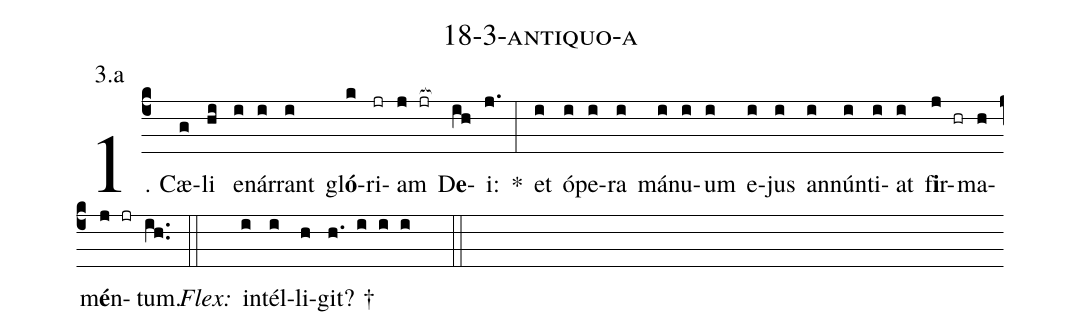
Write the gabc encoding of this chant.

name: 18-3-antiquo-a;
annotation: 3.a;
%%
(c4)1. Cæ(g)li(hi) e(i)nár(i)rant(i) gl<b>ó</b>(k)ri(jr)am(j jr[ocb:1{]) D<b>e</b>(ih[ocb:0}])i:(j.) *(:) et(i) ó(i)pe(i)ra(i) má(i)nu(i)um(i) e(i)jus(i) an(i)nún(i)ti(i)at(i) f<b>i</b>r(j hr)ma(h)m<b>é</b>n(j jr)tum.(ih..) (::)
<i>Flex:</i>()  in(i)tél(i)li(h)git? †(h. i i i  ::)
